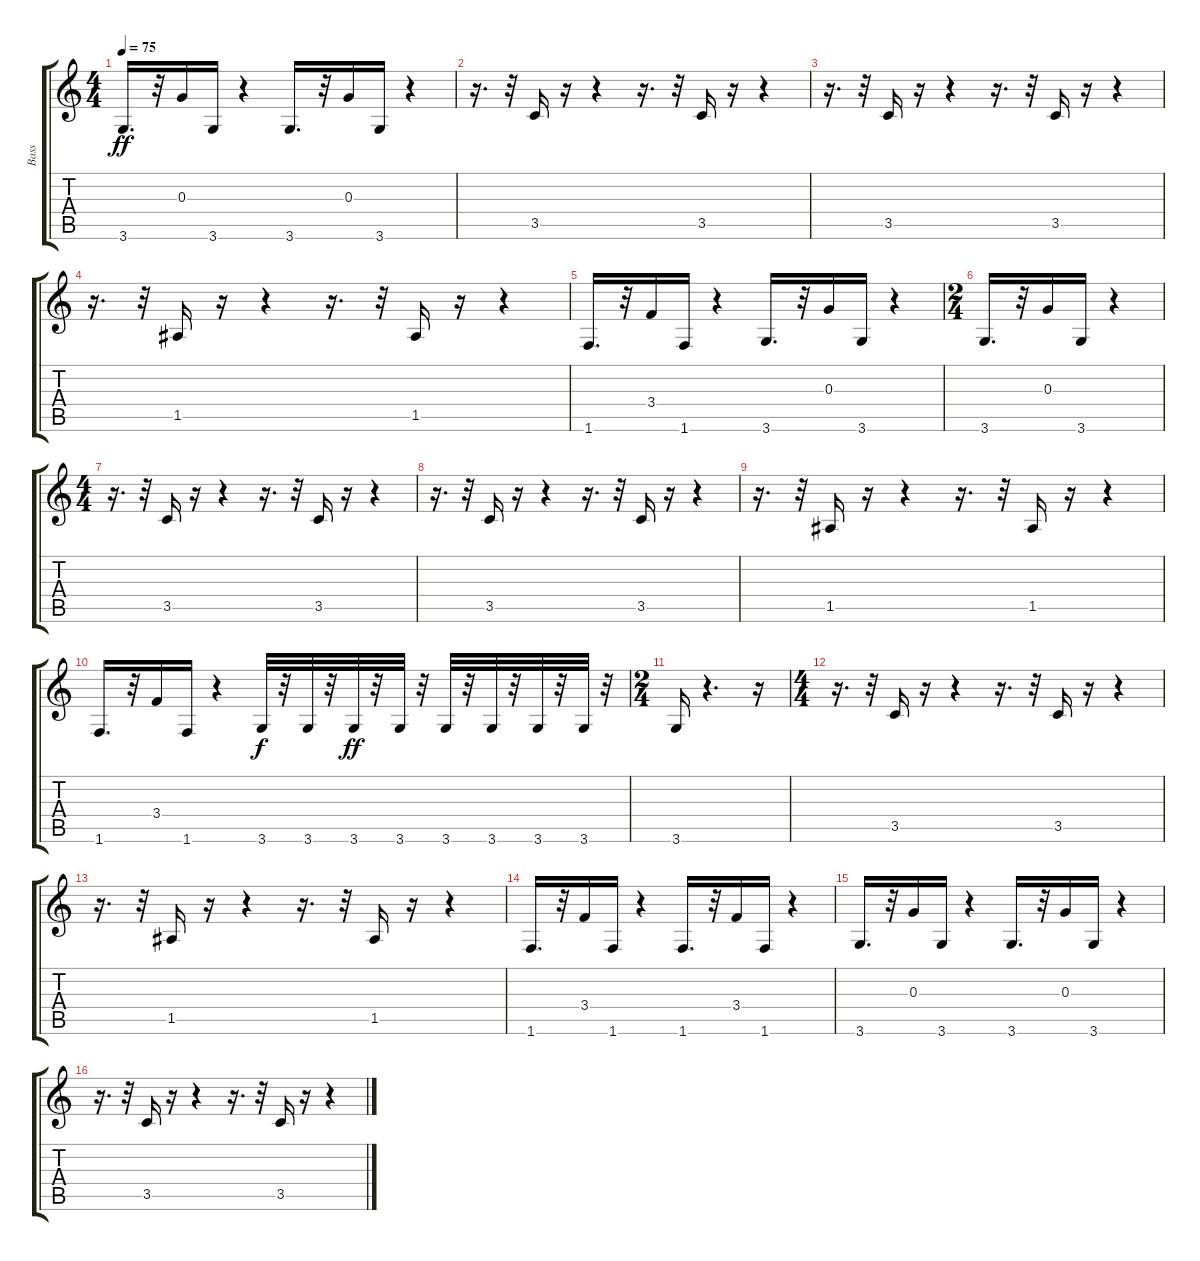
\track ("Bass" "Bass") {instrument electricbassfinger}
\staff {score tabs}
\tuning (E4 B3 G3 D3 A2 E2) {hide}
\ts (4 4)
\tempo 75
\clef g2
\ks c
3.6.16{d dy ff} r.32 0.3.16 3.6.16 r.4 3.6.16{d} r.32 0.3.16 3.6.16 r.4 |
r.16{d} r.32 3.5.16 r.16 r.4 r.16{d} r.32 3.5.16 r.16 r.4 |
r.16{d} r.32 3.5.16 r.16 r.4 r.16{d} r.32 3.5.16 r.16 r.4 |
r.16{d} r.32 1.5.16 r.16 r.4 r.16{d} r.32 1.5.16 r.16 r.4 |
1.6.16{d} r.32 3.4.16 1.6.16 r.4 3.6.16{d} r.32 0.3.16 3.6.16 r.4 |
\ts (2 4)
3.6.16{d} r.32 0.3.16 3.6.16 r.4 |
\ts (4 4)
r.16{d} r.32 3.5.16 r.16 r.4 r.16{d} r.32 3.5.16 r.16 r.4 |
r.16{d} r.32 3.5.16 r.16 r.4 r.16{d} r.32 3.5.16 r.16 r.4 |
r.16{d} r.32 1.5.16 r.16 r.4 r.16{d} r.32 1.5.16 r.16 r.4 |
1.6.16{d} r.32 3.4.16 1.6.16 r.4 3.6.32{dy f} r.32 3.6.32 r.32 3.6.32{dy ff} r.32 3.6.32 r.32 3.6.32 r.32 3.6.32 r.32 3.6.32 r.32 3.6.32 r.32 |
\ts (2 4)
3.6.16 r.4{d} r.16 |
\ts (4 4)
r.16{d} r.32 3.5.16 r.16 r.4 r.16{d} r.32 3.5.16 r.16 r.4 |
r.16{d} r.32 1.5.16 r.16 r.4 r.16{d} r.32 1.5.16 r.16 r.4 |
1.6.16{d} r.32 3.4.16 1.6.16 r.4 1.6.16{d} r.32 3.4.16 1.6.16 r.4 |
3.6.16{d} r.32 0.3.16 3.6.16 r.4 3.6.16{d} r.32 0.3.16 3.6.16 r.4 |
r.16{d} r.32 3.5.16 r.16 r.4 r.16{d} r.32 3.5.16 r.16 r.4
